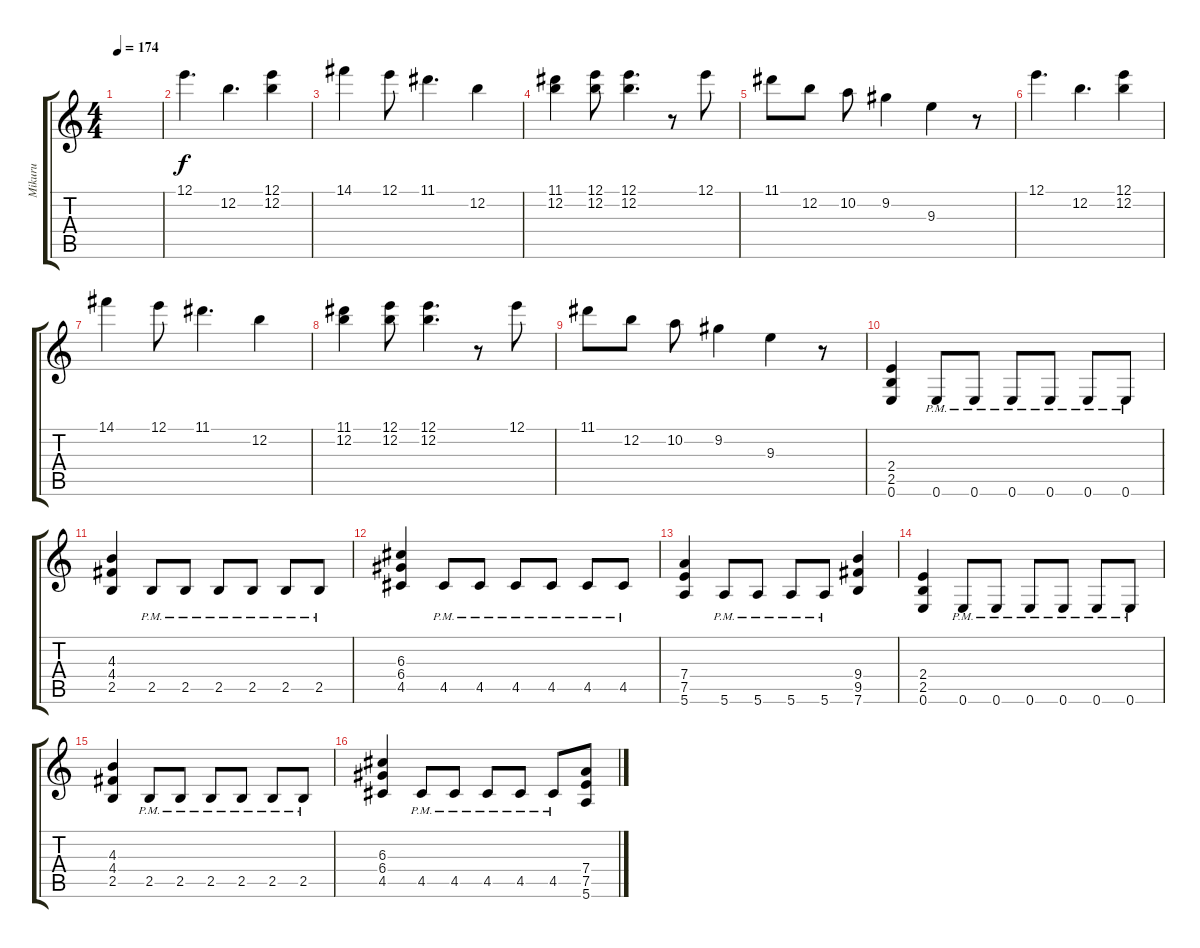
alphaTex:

\track ("Mikuru" "Mikuru") {instrument distortionguitar}
\staff {score tabs}
\tuning (E4 B3 G3 D3 A2 E2) {hide}
\ts (4 4)
\tempo 174
\clef g2
\ks c
|
12.1.4{d} 12.2.4{d} (12.1 12.2).4 |
14.1.4 12.1.8 11.1.4{d} 12.2.4 |
(11.1 12.2).4 (12.1 12.2).8 (12.1 12.2).4{d} r.8 12.1.8 |
11.1.8 12.2.8 10.2.8 9.2.4 9.3.4 r.8 |
12.1.4{d} 12.2.4{d} (12.1 12.2).4 |
14.1.4 12.1.8 11.1.4{d} 12.2.4 |
(11.1 12.2).4 (12.1 12.2).8 (12.1 12.2).4{d} r.8 12.1.8 |
11.1.8 12.2.8 10.2.8 9.2.4 9.3.4 r.8 |
(2.4 2.5 0.6).4 0.6{pm}.8 0.6{pm}.8 0.6{pm}.8 0.6{pm}.8 0.6{pm}.8 0.6{pm}.8 |
(4.3 4.4 2.5).4 2.5{pm}.8 2.5{pm}.8 2.5{pm}.8 2.5{pm}.8 2.5{pm}.8 2.5{pm}.8 |
(6.3 6.4 4.5).4 4.5{pm}.8 4.5{pm}.8 4.5{pm}.8 4.5{pm}.8 4.5{pm}.8 4.5{pm}.8 |
(7.4 7.5 5.6).4 5.6{pm}.8 5.6{pm}.8 5.6{pm}.8 5.6{pm}.8 (9.4 9.5 7.6).4 |
(2.4 2.5 0.6).4 0.6{pm}.8 0.6{pm}.8 0.6{pm}.8 0.6{pm}.8 0.6{pm}.8 0.6{pm}.8 |
(4.3 4.4 2.5).4 2.5{pm}.8 2.5{pm}.8 2.5{pm}.8 2.5{pm}.8 2.5{pm}.8 2.5{pm}.8 |
(6.3 6.4 4.5).4 4.5{pm}.8 4.5{pm}.8 4.5{pm}.8 4.5{pm}.8 4.5{pm}.8 (7.4 7.5 5.6).8
